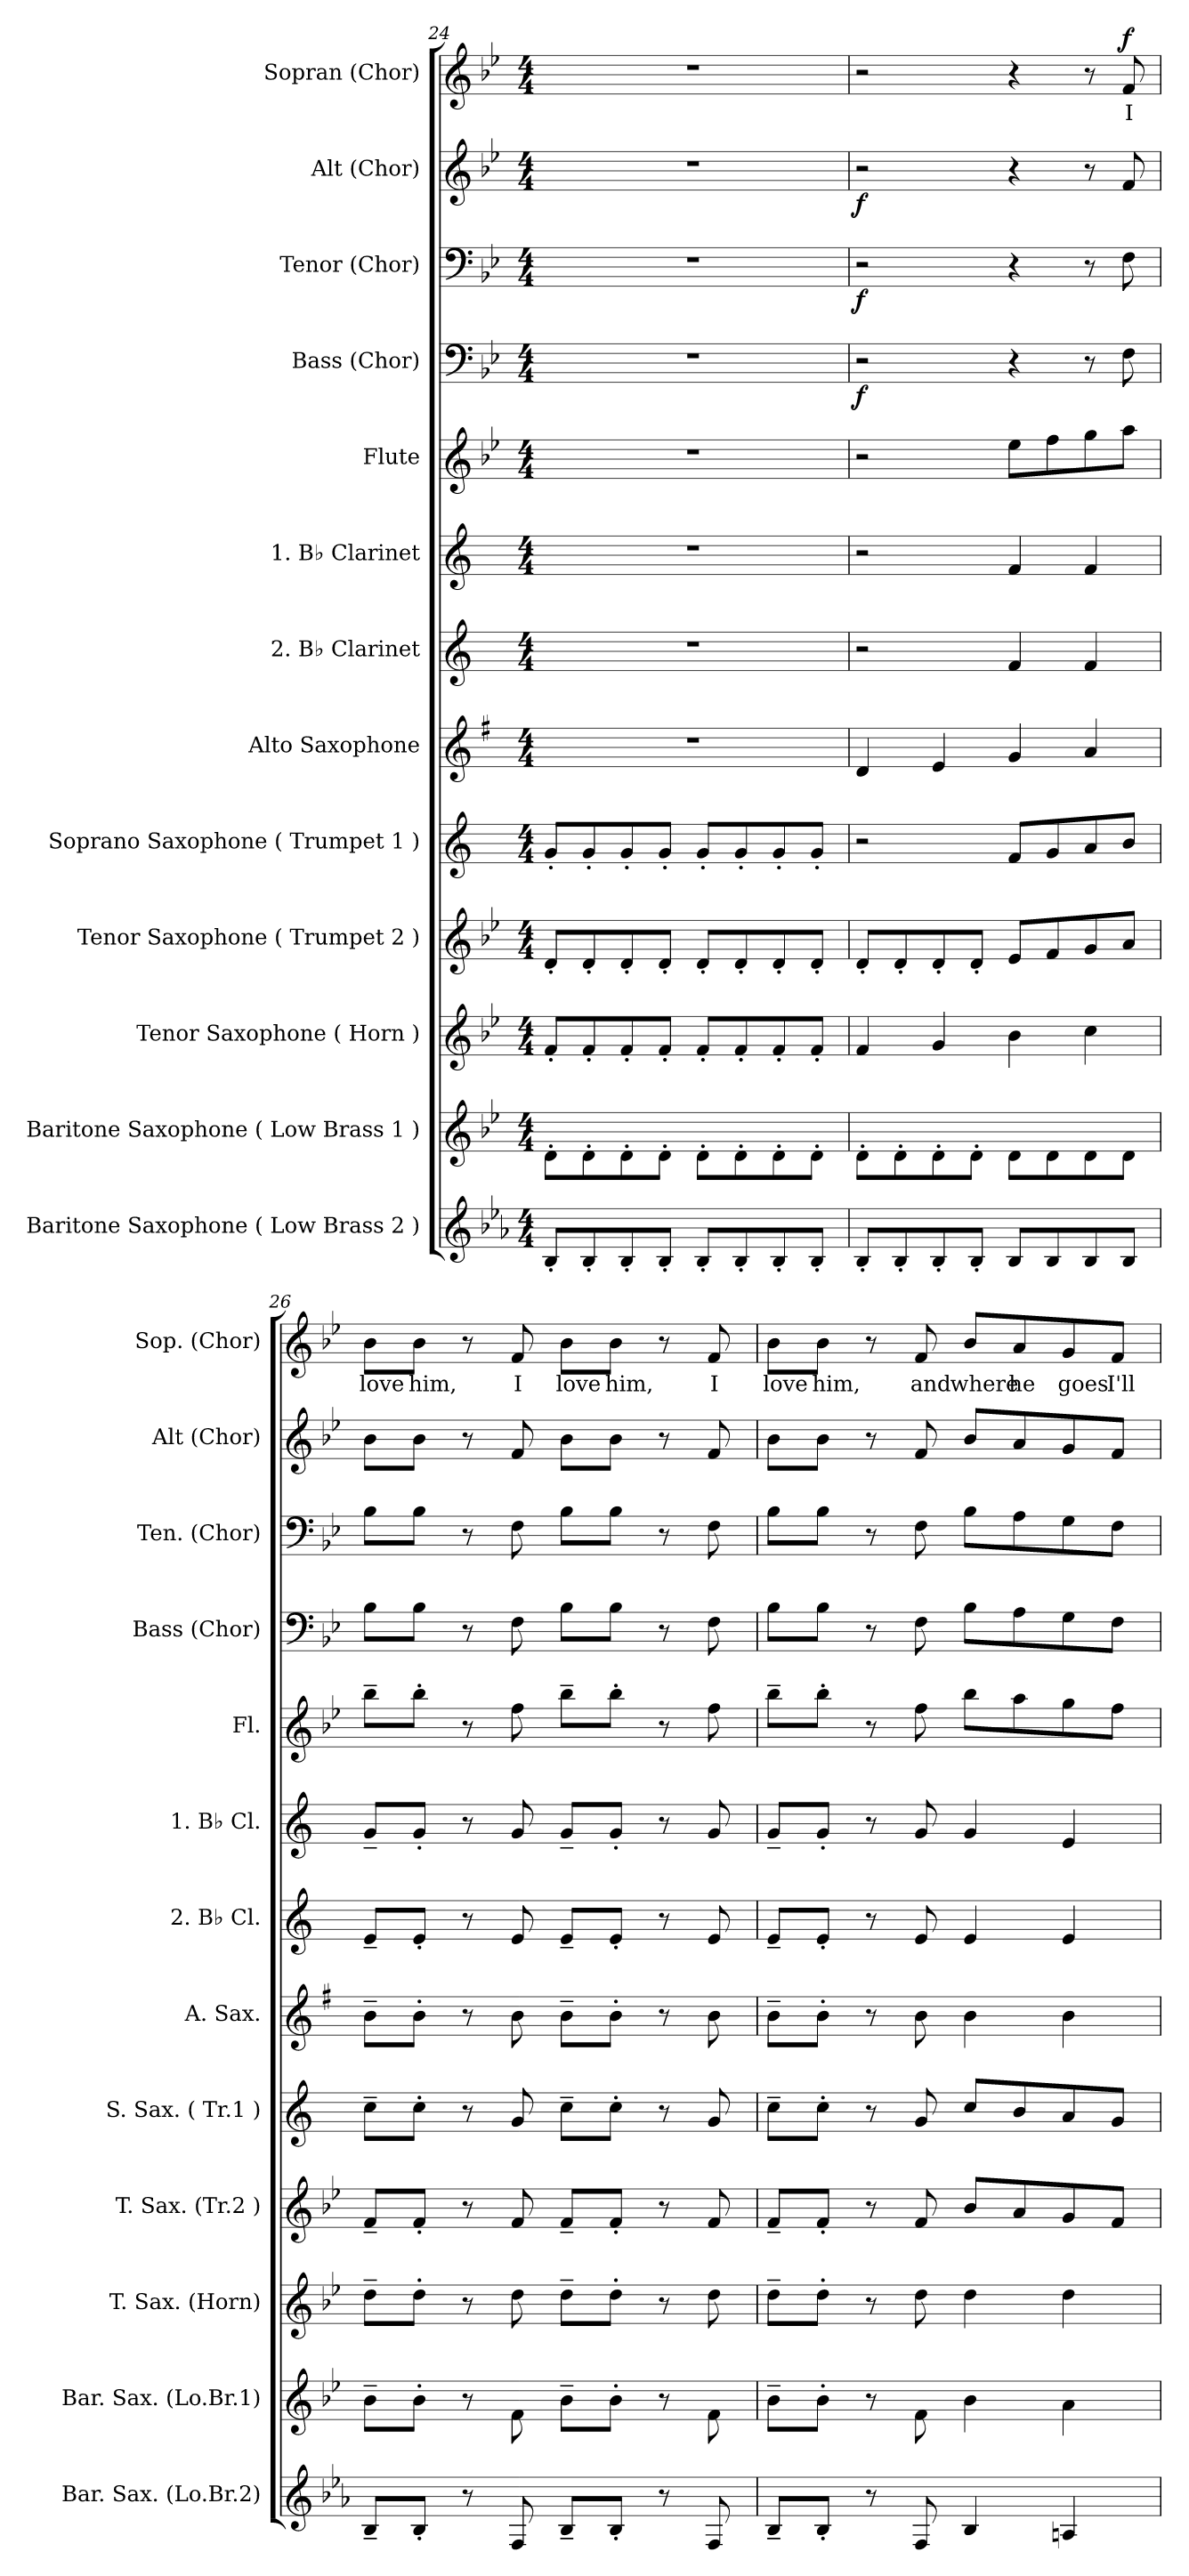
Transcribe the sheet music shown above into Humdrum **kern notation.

**kern	**kern	**kern	**kern	**kern	**kern	**kern	**kern	**kern	**kern	**dynam	**kern	**dynam	**kern	**dynam	**kern	**text	**dynam
*part13	*part12	*part11	*part10	*part9	*part8	*part7	*part6	*part5	*part4	*part4	*part3	*part3	*part2	*part2	*part1	*part1	*part1
*staff13	*staff12	*staff11	*staff10	*staff9	*staff8	*staff7	*staff6	*staff5	*staff4	*staff4	*staff3	*staff3	*staff2	*staff2	*staff1	*staff1	*staff1
*I"Baritone Saxophone   ( Low Brass 2 )	*I"Baritone Saxophone   ( Low Brass 1 )	*I"Tenor Saxophone     ( Horn )	*I"Tenor Saxophone    ( Trumpet 2 )	*I"Soprano Saxophone    ( Trumpet 1 )	*I"Alto Saxophone	*I"2. B♭ Clarinet	*I"1. B♭ Clarinet	*I"Flute	*I"Bass (Chor)	*	*I"Tenor  (Chor)	*	*I"Alt (Chor)	*	*I"Sopran (Chor)	*	*
*I'Bar. Sax. (Lo.Br.2)	*I'Bar. Sax. (Lo.Br.1)	*I'T. Sax. (Horn)	*I'T. Sax. (Tr.2 )	*I'S. Sax. ( Tr.1 )	*I'A. Sax.	*I'2. B♭ Cl.	*I'1. B♭ Cl.	*I'Fl.	*I'Bass (Chor)	*	*I'Ten. (Chor)	*	*I'Alt (Chor)	*	*I'Sop. (Chor)	*	*
*clefG2	*clefG2	*clefG2	*clefG2	*clefG2	*clefG2	*clefG2	*clefG2	*clefG2	*clefF4	*	*clefF4	*	*clefG2	*	*clefG2	*	*
*ITrd12c21	*ITrd12c21	*ITrd8c14	*ITrd8c14	*ITrd1c2	*ITrd5c9	*ITrd1c2	*ITrd1c2	*	*	*	*	*	*	*	*	*	*
*k[b-e-a-]	*k[b-e-]	*k[b-e-]	*k[b-e-]	*k[b-e-]	*k[b-e-]	*k[b-e-]	*k[b-e-]	*k[b-e-]	*k[b-e-]	*	*k[b-e-]	*	*k[b-e-]	*	*k[b-e-]	*	*
*E-:	*B-:	*B-:	*B-:	*B-:	*B-:	*B-:	*B-:	*B-:	*B-:	*	*B-:	*	*B-:	*	*B-:	*	*
*M4/4	*M4/4	*M4/4	*M4/4	*M4/4	*M4/4	*M4/4	*M4/4	*M4/4	*M4/4	*	*M4/4	*	*M4/4	*	*M4/4	*	*
=24	=24	=24	=24	=24	=24	=24	=24	=24	=24	=24	=24	=24	=24	=24	=24	=24	=24
8BB-'/L	8D'\L	8F'/L	8D'/L	8f'/L	1r	1r	1r	1r	1r	.	1r	.	1r	.	1r	.	.
8BB-'/	8D'\	8F'/	8D'/	8f'/	.	.	.	.	.	.	.	.	.	.	.	.	.
8BB-'/	8D'\	8F'/	8D'/	8f'/	.	.	.	.	.	.	.	.	.	.	.	.	.
8BB-'/J	8D'\J	8F'/J	8D'/J	8f'/J	.	.	.	.	.	.	.	.	.	.	.	.	.
8BB-'/L	8D'\L	8F'/L	8D'/L	8f'/L	.	.	.	.	.	.	.	.	.	.	.	.	.
8BB-'/	8D'\	8F'/	8D'/	8f'/	.	.	.	.	.	.	.	.	.	.	.	.	.
8BB-'/	8D'\	8F'/	8D'/	8f'/	.	.	.	.	.	.	.	.	.	.	.	.	.
8BB-'/J	8D'\J	8F'/J	8D'/J	8f'/J	.	.	.	.	.	.	.	.	.	.	.	.	.
=25	=25	=25	=25	=25	=25	=25	=25	=25	=25	=25	=25	=25	=25	=25	=25	=25	=25
!	!	!	!	!	!	!	!	!	!	!LO:DY:b	!	!LO:DY:b	!	!LO:DY:b	!	!	!
8BB-'/L	8D'\L	4F/	8D'/L	2r	4F/	2r	2r	2r	2r	f	2r	f	2r	f	2r	.	.
8BB-'/	8D'\	.	8D'/	.	.	.	.	.	.	.	.	.	.	.	.	.	.
8BB-'/	8D'\	4G/	8D'/	.	4G/	.	.	.	.	.	.	.	.	.	.	.	.
8BB-'/J	8D'\J	.	8D'/J	.	.	.	.	.	.	.	.	.	.	.	.	.	.
8BB-/L	8D\L	4B-\	8E-/L	8e-/L	4B-/	4e-/	4e-/	8ee-\L	4r	.	4r	.	4r	.	4r	.	.
8BB-/	8D\	.	8F/	8f/	.	.	.	8ff\	.	.	.	.	.	.	.	.	.
8BB-/	8D\	4c\	8G/	8g/	4c/	4e-/	4e-/	8gg\	8r	.	8r	.	8r	.	8r	.	.
!	!	!	!	!	!	!	!	!	!	!	!	!	!	!	!	!	!LO:DY:b
8BB-/J	8D\J	.	8A/J	8a/J	.	.	.	8aa\J	8F\	.	8F\	.	8f/	.	8f/	I	f
!!LO:PB:g=z
=26	=26	=26	=26	=26	=26	=26	=26	=26	=26	=26	=26	=26	=26	=26	=26	=26	=26
8BB-~/L	8B-~\L	8d~\L	8F~/L	8b-~\L	8d~\L	8d~/L	8f~/L	8bb-~\L	8B-\L	.	8B-\L	.	8b-\L	.	8b-\L	love	.
8BB-'/J	8B-'\J	8d'\J	8F'/J	8b-'\J	8d'\J	8d'/J	8f'/J	8bb-'\J	8B-\J	.	8B-\J	.	8b-\J	.	8b-\J	him,	.
8r	8r	8r	8r	8r	8r	8r	8r	8r	8r	.	8r	.	8r	.	8r	.	.
8FF/	8F\	8d\	8F/	8f/	8d\	8d/	8f/	8ff\	8F\	.	8F\	.	8f/	.	8f/	I	.
8BB-~/L	8B-~\L	8d~\L	8F~/L	8b-~\L	8d~\L	8d~/L	8f~/L	8bb-~\L	8B-\L	.	8B-\L	.	8b-\L	.	8b-\L	love	.
8BB-'/J	8B-'\J	8d'\J	8F'/J	8b-'\J	8d'\J	8d'/J	8f'/J	8bb-'\J	8B-\J	.	8B-\J	.	8b-\J	.	8b-\J	him,	.
8r	8r	8r	8r	8r	8r	8r	8r	8r	8r	.	8r	.	8r	.	8r	.	.
8FF/	8F\	8d\	8F/	8f/	8d\	8d/	8f/	8ff\	8F\	.	8F\	.	8f/	.	8f/	I	.
=27	=27	=27	=27	=27	=27	=27	=27	=27	=27	=27	=27	=27	=27	=27	=27	=27	=27
8BB-~/L	8B-~\L	8d~\L	8F~/L	8b-~\L	8d~\L	8d~/L	8f~/L	8bb-~\L	8B-\L	.	8B-\L	.	8b-\L	.	8b-\L	love	.
8BB-'/J	8B-'\J	8d'\J	8F'/J	8b-'\J	8d'\J	8d'/J	8f'/J	8bb-'\J	8B-\J	.	8B-\J	.	8b-\J	.	8b-\J	him,	.
8r	8r	8r	8r	8r	8r	8r	8r	8r	8r	.	8r	.	8r	.	8r	.	.
8FF/	8F\	8d\	8F/	8f/	8d\	8d/	8f/	8ff\	8F\	.	8F\	.	8f/	.	8f/	and	.
4BB-/	4B-\	4d\	8B-/L	8b-/L	4d\	4d/	4f/	8bb-\L	8B-\L	.	8B-\L	.	8b-/L	.	8b-/L	where	.
.	.	.	8A/	8a/	.	.	.	8aa\	8A\	.	8A\	.	8a/	.	8a/	he	.
4AAn/	4A\	4d\	8G/	8g/	4d\	4d/	4d/	8gg\	8G\	.	8G\	.	8g/	.	8g/	goes	.
.	.	.	8F/J	8f/J	.	.	.	8ff\J	8F\J	.	8F\J	.	8f/J	.	8f/J	I'll	.
=	=	=	=	=	=	=	=	=	=	=	=	=	=	=	=	=	=
*-	*-	*-	*-	*-	*-	*-	*-	*-	*-	*-	*-	*-	*-	*-	*-	*-	*-
